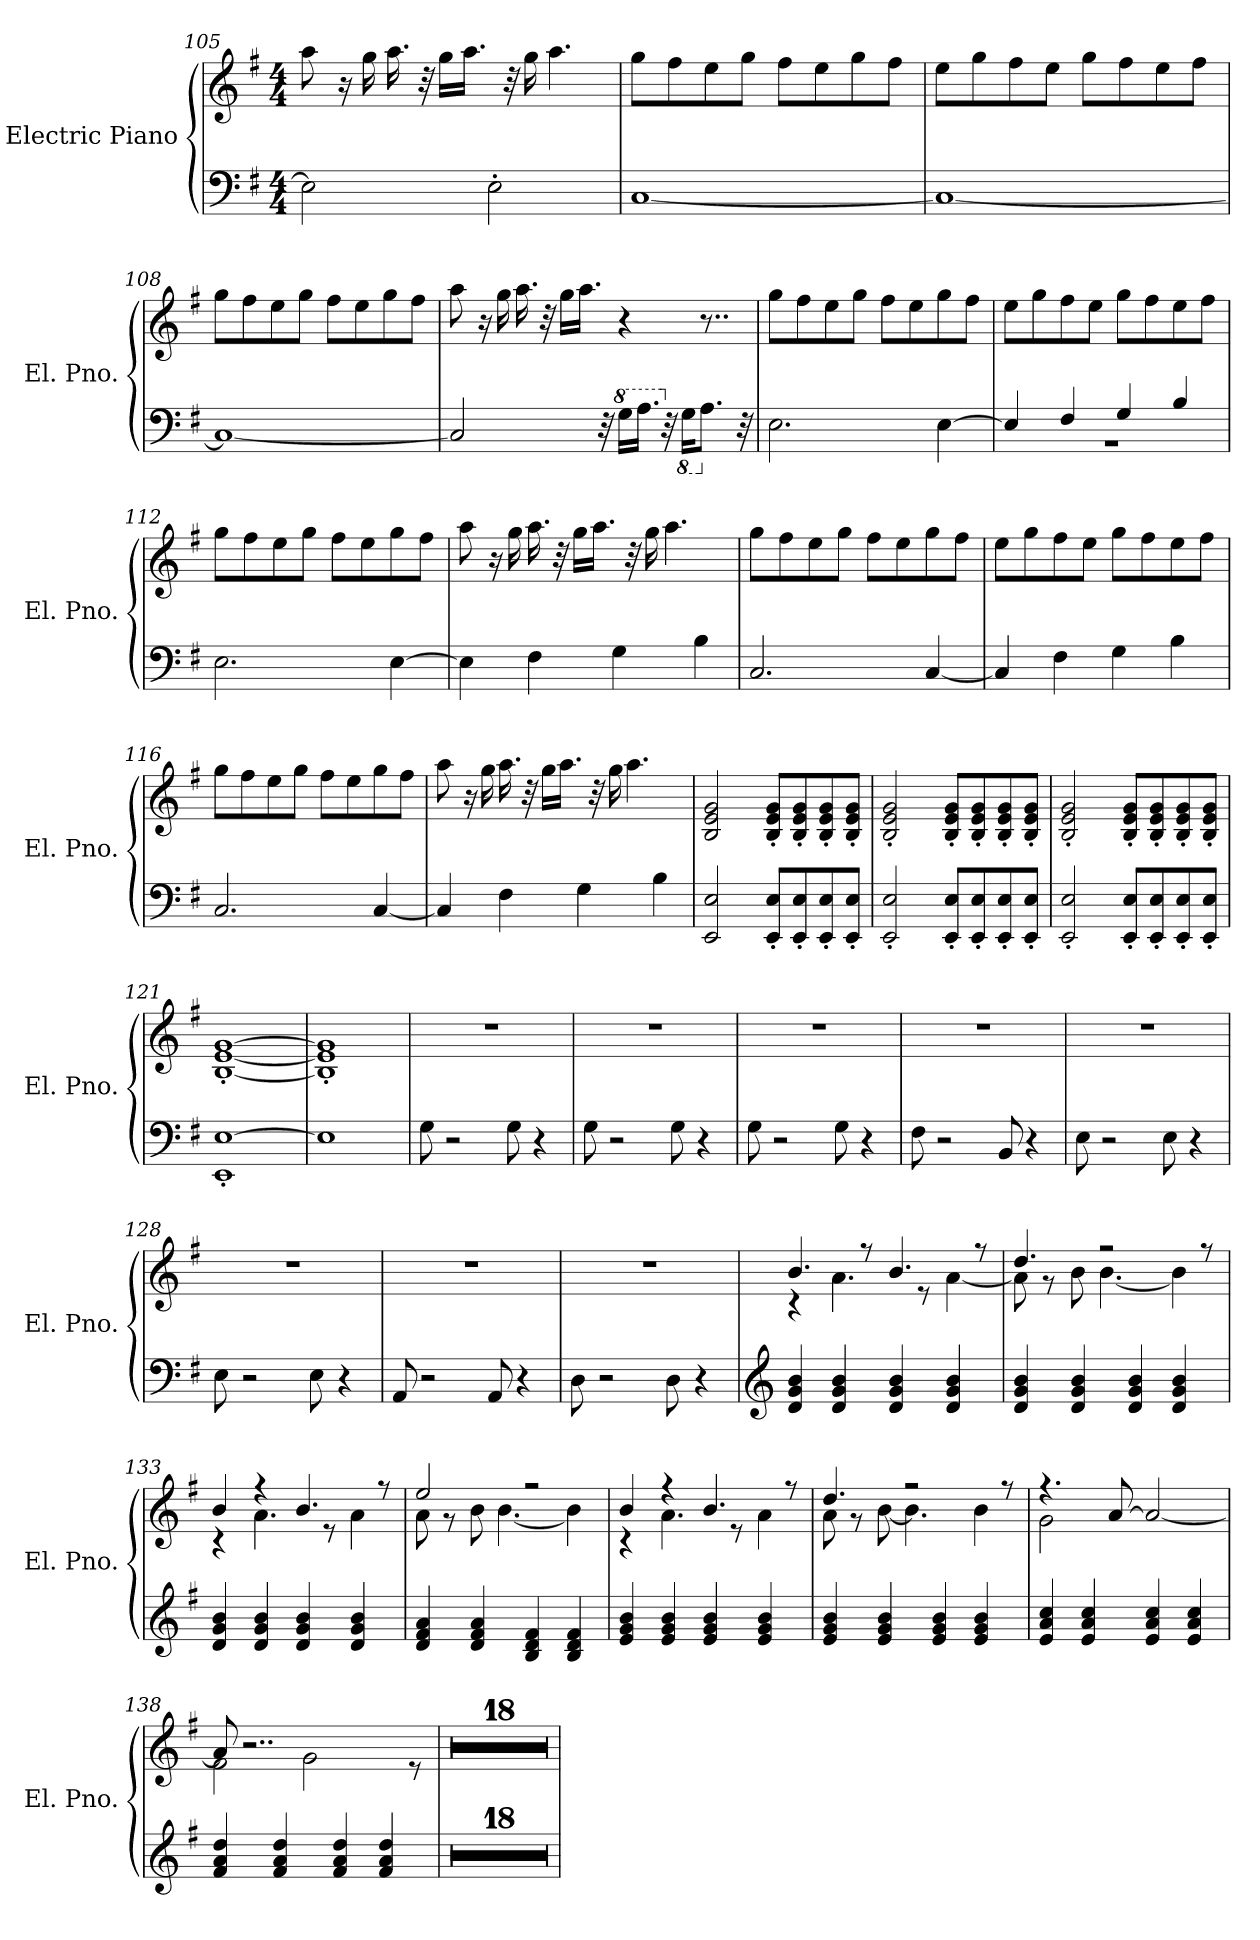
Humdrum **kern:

**kern	**kern
*part1	*part1
*staff2	*staff1
*I"Electric Piano	*
*I'El. Pno.	*
*clefF4	*clefG2
*k[f#]	*k[f#]
*M4/4	*M4/4
=105	=105
2E\]	8aa\
.	16r
.	16gg\
.	16.aa\
.	32r
.	16gg\LL
.	16.aa\JJ
2E'\	.
.	32r
.	16gg\
.	4.aa\
=106	=106
[1C	8gg\L
.	8ff#\
.	8ee\
.	8gg\J
.	8ff#\L
.	8ee\
.	8gg\
.	8ff#\J
!!LO:LB:g=z
=107	=107
1C_	8ee\L
.	8gg\
.	8ff#\
.	8ee\J
.	8gg\L
.	8ff#\
.	8ee\
.	8ff#\J
=108	=108
1C_	8gg\L
.	8ff#\
.	8ee\
.	8gg\J
.	8ff#\L
.	8ee\
.	8gg\
.	8ff#\J
=109	=109
2C/]	8aa\
.	16r
.	16gg\
.	16.aa\
.	32r
.	16gg\LL
.	16.aa\JJ
32r	.
*8va	*
16g\LL	4r
16.a\JJ	.
*X8va	*
32r	.
*8ba	*
16GG\KL	.
*X8ba	*
8.A\J	8..r
32r	.
=110	=110
2.E\	8gg\L
.	8ff#\
.	8ee\
.	8gg\J
.	8ff#\L
.	8ee\
[4E\	8gg\
.	8ff#\J
!!LO:LB:g=z
=111	=111
*^	*
4E/]	1r	8ee\L
.	.	8gg\
4F#/	.	8ff#\
.	.	8ee\J
4G/	.	8gg\L
.	.	8ff#\
4B/	.	8ee\
.	.	8ff#\J
*v	*v	*
=112	=112
2.E\	8gg\L
.	8ff#\
.	8ee\
.	8gg\J
.	8ff#\L
.	8ee\
[4E\	8gg\
.	8ff#\J
=113	=113
4E\]	8aa\
.	16r
.	16gg\
4F#\	16.aa\
.	32r
.	16gg\LL
.	16.aa\JJ
4G\	.
.	32r
.	16gg\
.	4.aa\
4B\	.
=114	=114
2.C/	8gg\L
.	8ff#\
.	8ee\
.	8gg\J
.	8ff#\L
.	8ee\
[4C/	8gg\
.	8ff#\J
!!LO:LB:g=z
=115	=115
4C/]	8ee\L
.	8gg\
4F#\	8ff#\
.	8ee\J
4G\	8gg\L
.	8ff#\
4B\	8ee\
.	8ff#\J
=116	=116
2.C/	8gg\L
.	8ff#\
.	8ee\
.	8gg\J
.	8ff#\L
.	8ee\
[4C/	8gg\
.	8ff#\J
=117	=117
4C/]	8aa\
.	16r
.	16gg\
4F#\	16.aa\
.	32r
.	16gg\LL
.	16.aa\JJ
4G\	.
.	32r
.	16gg\
.	4.aa\
4B\	.
=118	=118
2EE/ 2E/	2B/ 2e/ 2g/
8EE/' 8E/'L	8B/' 8e/' 8g/'L
8EE/' 8E/'	8B/' 8e/' 8g/'
8EE/' 8E/'	8B/' 8e/' 8g/'
8EE/' 8E/'J	8B/' 8e/' 8g/'J
!!LO:PB:g=z
=119	=119
2EE/' 2E/'	2B/' 2e/' 2g/'
8EE/' 8E/'L	8B/' 8e/' 8g/'L
8EE/' 8E/'	8B/' 8e/' 8g/'
8EE/' 8E/'	8B/' 8e/' 8g/'
8EE/' 8E/'J	8B/' 8e/' 8g/'J
=120	=120
2EE/' 2E/'	2B/' 2e/' 2g/'
8EE/' 8E/'L	8B/' 8e/' 8g/'L
8EE/' 8E/'	8B/' 8e/' 8g/'
8EE/' 8E/'	8B/' 8e/' 8g/'
8EE/' 8E/'J	8B/' 8e/' 8g/'J
=121	=121
1EE' [1E'	[1B' [1e' [1g'
=122	=122
1E]	1B]' 1e]' 1g]'
=123	=123
8G\	1r
2r	.
8G\	.
4r	.
=124	=124
8G\	1r
2r	.
8G\	.
4r	.
=125	=125
8G\	1r
2r	.
8G\	.
4r	.
=126	=126
8F#\	1r
2r	.
8BB/	.
4r	.
!!LO:LB:g=z
=127	=127
8E\	1r
2r	.
8E\	.
4r	.
=128	=128
8E\	1r
2r	.
8E\	.
4r	.
=129	=129
8AA/	1r
2r	.
8AA/	.
4r	.
=130	=130
8D\	1r
2r	.
8D\	.
4r	.
=131	=131
*clefG2	*
*	*8va
*	*^
4d/ 4g/ 4b/	4.bb/	4r
4d/ 4g/ 4b/	.	4.aa\
.	8r	.
4d/ 4g/ 4b/	4.bb/	.
.	.	8r
4d/ 4g/ 4b/	.	[4aa\
.	8r	.
=132	=132	=132
4d/ 4g/ 4b/	4.ddd/	8aa\]
.	.	8r
4d/ 4g/ 4b/	.	8bb\
.	2r	[4.bb\
4d/ 4g/ 4b/	.	.
4d/ 4g/ 4b/	.	4bb\]
.	8r	.
!!LO:LB:g=z	!!
=133	=133	=133
4d/ 4g/ 4b/	4bb/	4r
4d/ 4g/ 4b/	4r	4.aa\
4d/ 4g/ 4b/	4.bb/	.
.	.	8r
4d/ 4g/ 4b/	.	4aa\
.	8r	.
=134	=134	=134
4d/ 4f#/ 4a/	2eee/	8aa\
.	.	8r
4d/ 4f#/ 4a/	.	8bb\
.	.	[4.bb\
4B/ 4d/ 4f#/	2r	.
4B/ 4d/ 4f#/	.	4bb\]
=135	=135	=135
4e/ 4g/ 4b/	4bb/	4r
4e/ 4g/ 4b/	4r	4.aa\
4e/ 4g/ 4b/	4.bb/	.
.	.	8r
4e/ 4g/ 4b/	.	4aa\
.	8r	.
=136	=136	=136
4e/ 4g/ 4b/	4.ddd/	8aa\
.	.	8r
4e/ 4g/ 4b/	.	[8bb\
.	2r	4.bb\]
4e/ 4g/ 4b/	.	.
4e/ 4g/ 4b/	.	4bb\
.	8r	.
=137	=137	=137
4e/ 4a/ 4cc/	4.r	2gg\
4e/ 4a/ 4cc/	.	.
.	[8aa/	.
4e/ 4a/ 4cc/	2aa/_	2ryy
4e/ 4a/ 4cc/	.	.
!!LO:LB:g=z
=138	=138	=138
*	*	*^
4f#/ 4a/ 4dd/	8aa/]	4.ryy	2ff#\
.	2..r	.	.
4f#/ 4a/ 4dd/	.	.	.
.	.	2gg\	.
4f#/ 4a/ 4dd/	.	.	2ryy
4f#/ 4a/ 4dd/	.	.	.
.	.	8r	.
*	*v	*v	*v
=139	=139
*	*X8va
1r	1r
=140	=140
1r	1r
=141	=141
1r	1r
=142	=142
1r	1r
=143	=143
1r	1r
=144	=144
1r	1r
=145	=145
1r	1r
=146	=146
1r	1r
=147	=147
1r	1r
=148	=148
1r	1r
=149	=149
1r	1r
=150	=150
1r	1r
=151	=151
1r	1r
=152	=152
1r	1r
=153	=153
1r	1r
=154	=154
1r	1r
=155	=155
1r	1r
=156	=156
1r	1r
=	=
*-	*-
